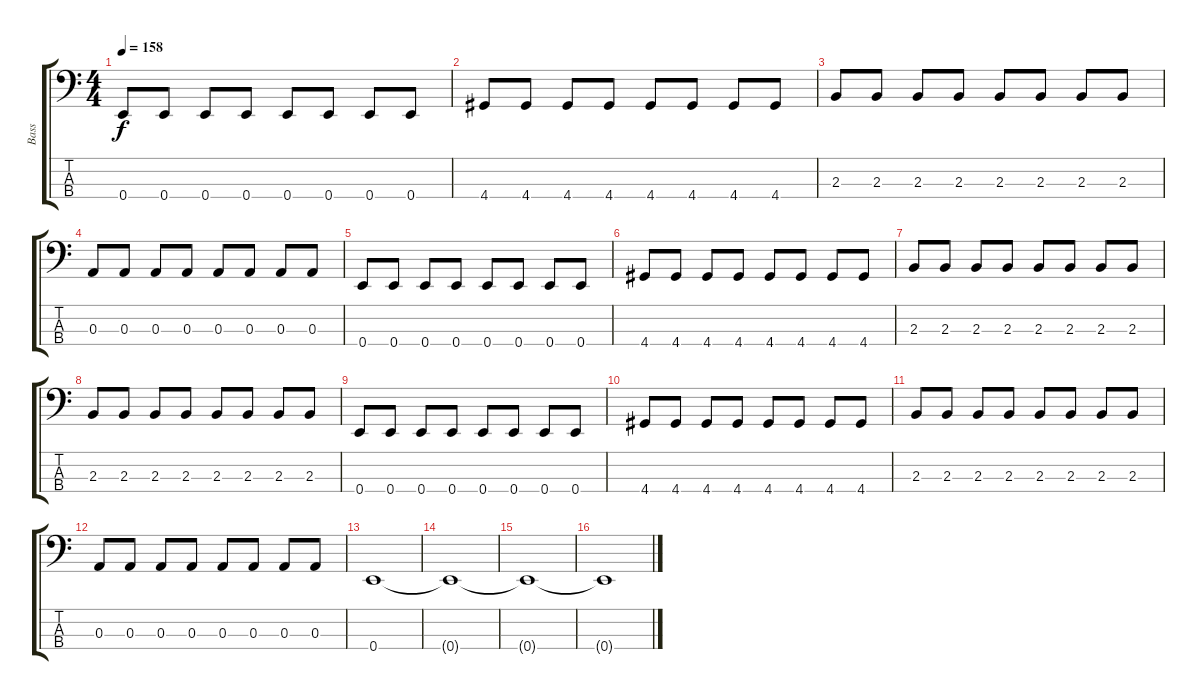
\track ("Bass" "Bass") {instrument electricbasspick}
\staff {score tabs}
\tuning (G2 D2 A1 E1) {hide}
\ts (4 4)
\tempo 158
\clef f4
\ks c
0.4.8{dy f} 0.4.8 0.4.8 0.4.8 0.4.8 0.4.8 0.4.8 0.4.8 |
4.4.8 4.4.8 4.4.8 4.4.8 4.4.8 4.4.8 4.4.8 4.4.8 |
2.3.8 2.3.8 2.3.8 2.3.8 2.3.8 2.3.8 2.3.8 2.3.8 |
0.3.8 0.3.8 0.3.8 0.3.8 0.3.8 0.3.8 0.3.8 0.3.8 |
0.4.8 0.4.8 0.4.8 0.4.8 0.4.8 0.4.8 0.4.8 0.4.8 |
4.4.8 4.4.8 4.4.8 4.4.8 4.4.8 4.4.8 4.4.8 4.4.8 |
2.3.8 2.3.8 2.3.8 2.3.8 2.3.8 2.3.8 2.3.8 2.3.8 |
2.3.8 2.3.8 2.3.8 2.3.8 2.3.8 2.3.8 2.3.8 2.3.8 |
0.4.8 0.4.8 0.4.8 0.4.8 0.4.8 0.4.8 0.4.8 0.4.8 |
4.4.8 4.4.8 4.4.8 4.4.8 4.4.8 4.4.8 4.4.8 4.4.8 |
2.3.8 2.3.8 2.3.8 2.3.8 2.3.8 2.3.8 2.3.8 2.3.8 |
0.3.8 0.3.8 0.3.8 0.3.8 0.3.8 0.3.8 0.3.8 0.3.8 |
0.4.1 |
0.4{t}.1 |
0.4{t}.1 |
0.4{t}.1
